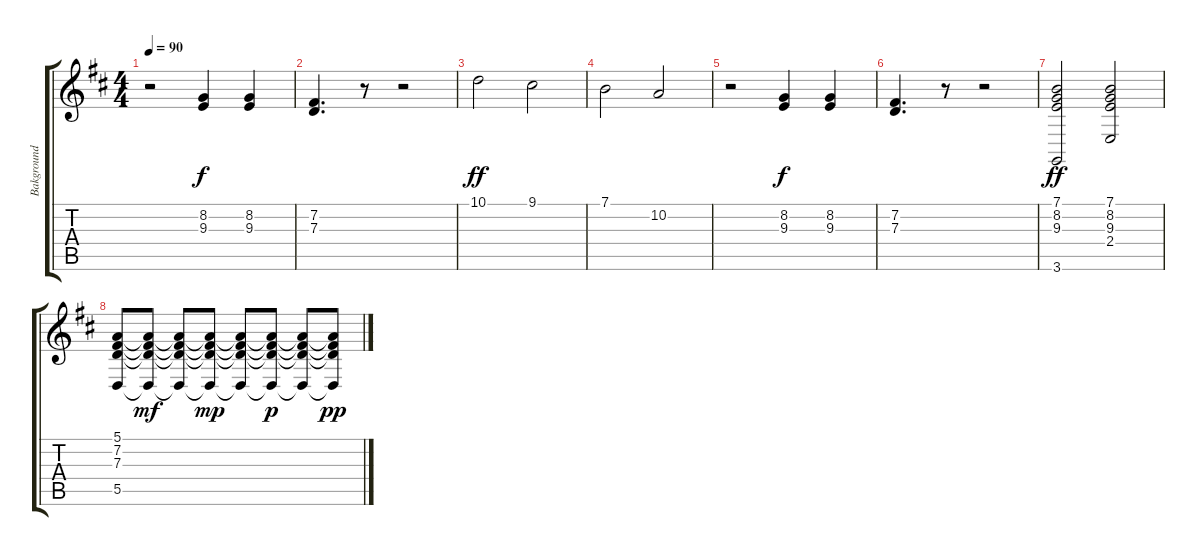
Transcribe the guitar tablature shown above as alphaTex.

\track ("Bakground song" "Bakground ") {instrument viola}
\staff {score tabs}
\tuning (E4 B3 G3 D3 A2 E2) {hide}
\ts (4 4)
\tempo 90
\clef g2
\ks d
r.2{dy f} (8.2 9.3).4 (8.2 9.3).4 |
(7.2 7.3).4{d} r.8 r.2 |
10.1.2{dy ff} 9.1.2 |
7.1.2 10.2.2 |
r.2 (8.2 9.3).4{dy f} (8.2 9.3).4 |
(7.2 7.3).4{d} r.8 r.2 |
(7.1 8.2 9.3 3.6).2{dy ff} (7.1 8.2 9.3 2.4).2 |
(5.1 7.2 7.3 5.5).8 (5.1{t} 7.2{t} 7.3{t} 5.5{t}).8{dy mf} (5.1{t} 7.2{t} 7.3{t} 5.5{t}).8 (5.1{t} 7.2{t} 7.3{t} 5.5{t}).8{dy mp} (5.1{t} 7.2{t} 7.3{t} 5.5{t}).8 (5.1{t} 7.2{t} 7.3{t} 5.5{t}).8{dy p} (5.1{t} 7.2{t} 7.3{t} 5.5{t}).8 (5.1{t} 7.2{t} 7.3{t} 5.5{t}).8{dy pp}
